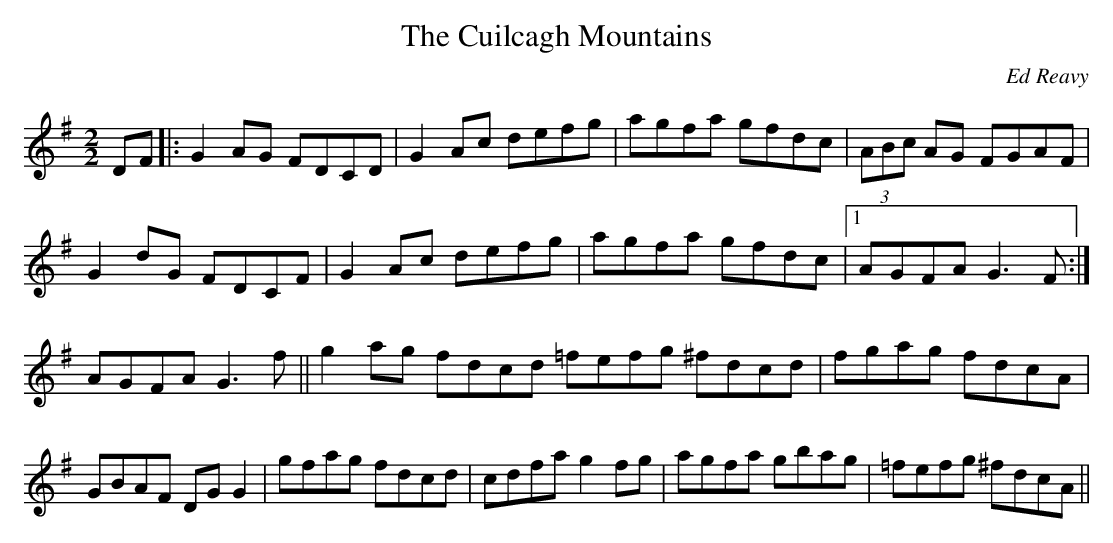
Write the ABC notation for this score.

X:1
T:The Cuilcagh Mountains
C:Ed Reavy
M:2/2
L:1/8
K:G
DF|:G2 AG FDCD|G2 Ac defg|agfa gfdc|(3ABc AG FGAF|
G2 dG FDCF|G2 Ac defg|agfa gfdc|1AGFA G3 F:|
2AGFA G3 f||g2 ag fdcd =fefg ^fdcd|fgag fdcA|
GBAF DG G2|gfag fdcd|cdfa g2 fg|agfa gbag|=fefg ^fdcA||
